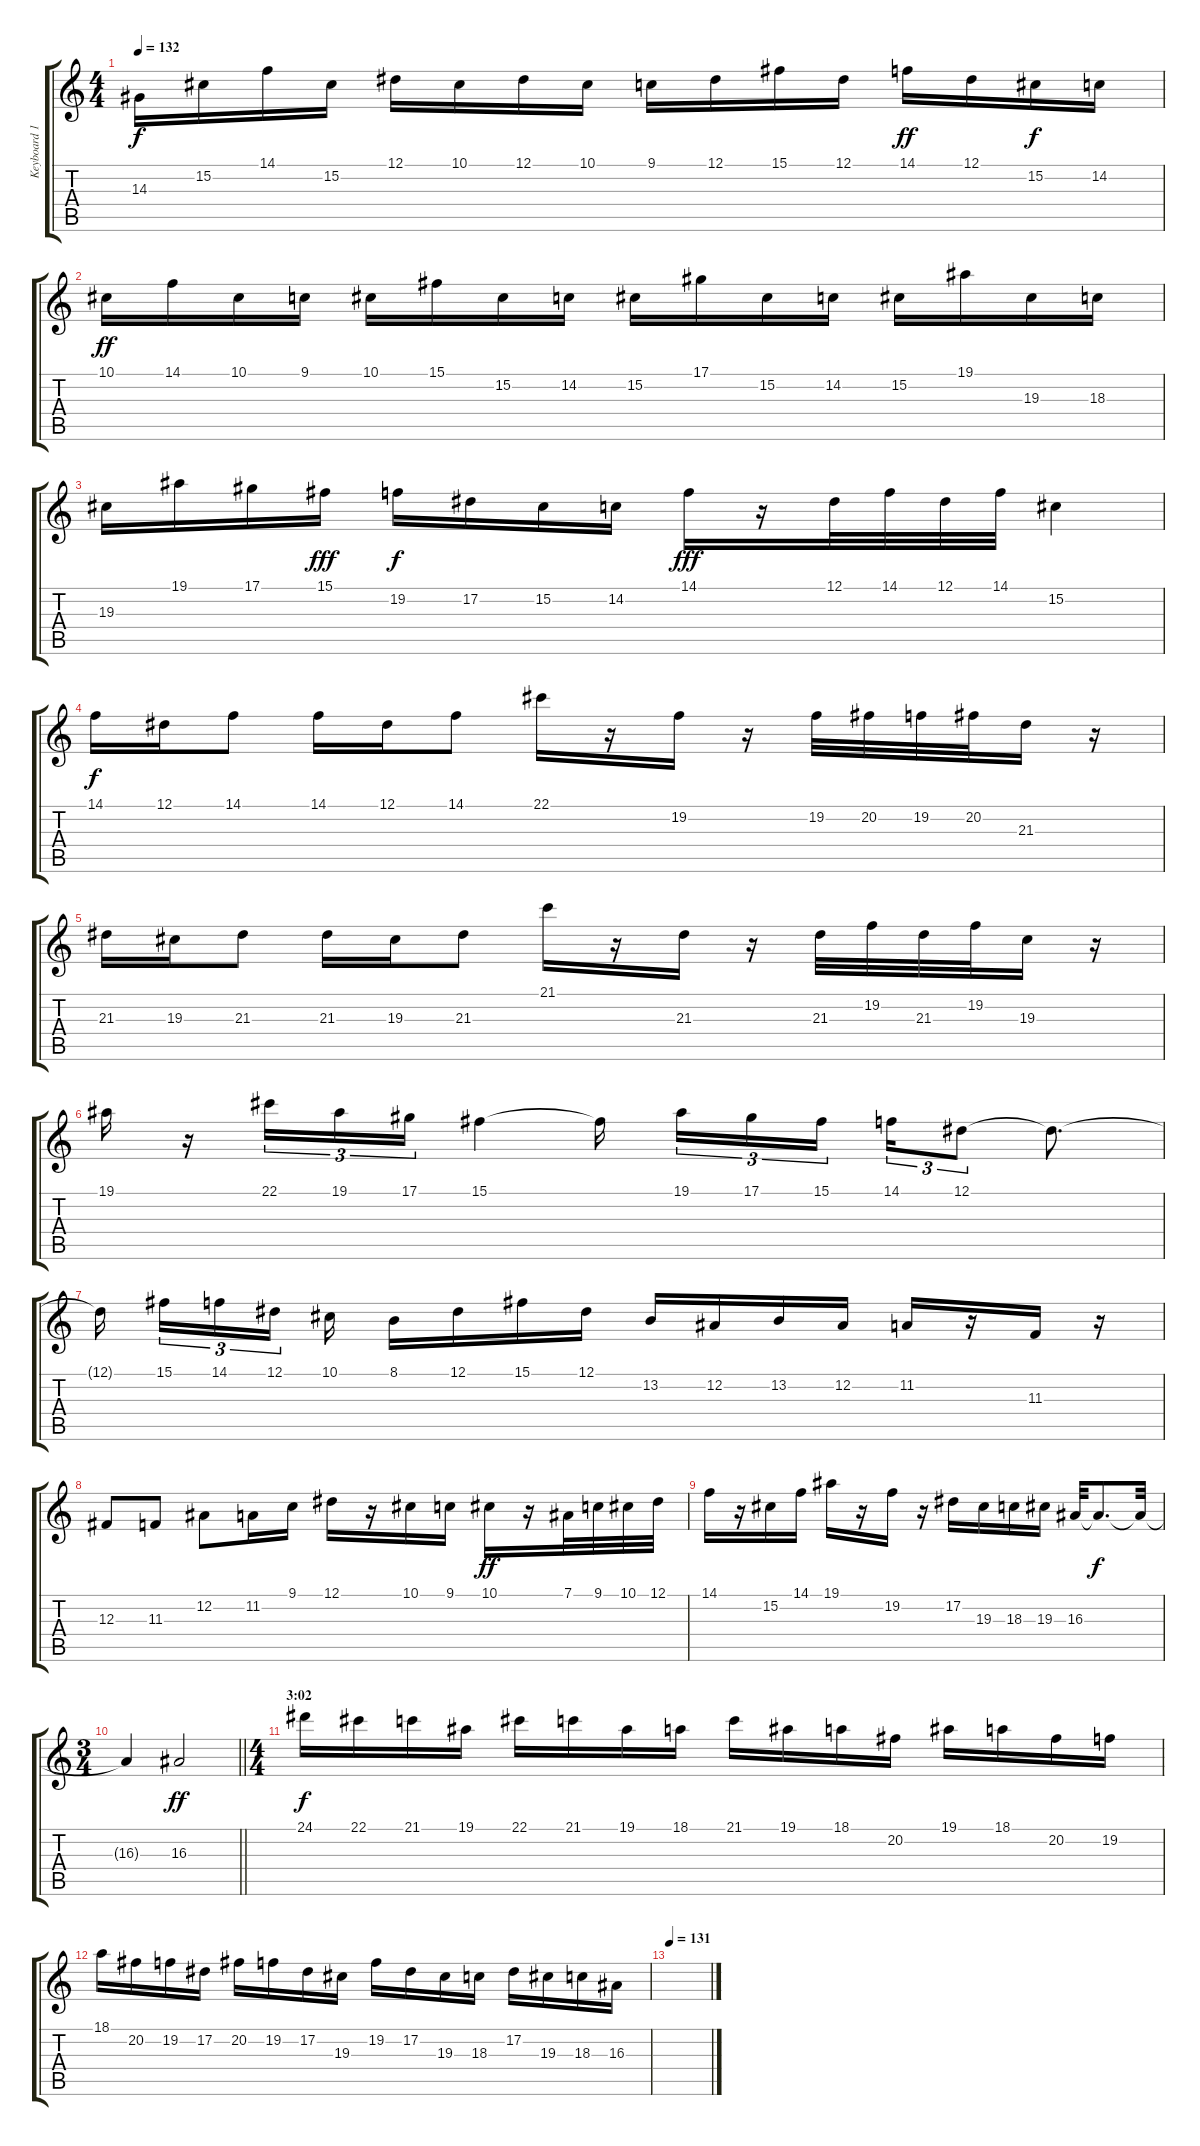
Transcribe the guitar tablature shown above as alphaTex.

\track ("Keyboard 1" "Keyboard 1") {instrument rockorgan}
\staff {score tabs}
\tuning (Eb4 Bb3 Gb3 Db3 Ab2 Eb2) {hide}
\ts (4 4)
\tempo 132
\clef g2
\ks c
14.3.16{dy f} 15.2.16 14.1.16 15.2.16 12.1.16 10.1.16 12.1.16 10.1.16 9.1.16 12.1.16 15.1.16 12.1.16 14.1.16{dy ff} 12.1.16 15.2.16{dy f} 14.2.16 |
10.1.16{dy ff} 14.1.16 10.1.16 9.1.16 10.1.16 15.1.16 15.2.16 14.2.16 15.2.16 17.1.16 15.2.16 14.2.16 15.2.16 19.1.16 19.3.16 18.3.16 |
19.3.16 19.1.16 17.1.16 15.1.16{dy fff} 19.2.16{dy f} 17.2.16 15.2.16 14.2.16 14.1.16{dy fff} r.16 12.1.32 14.1.32 12.1.32 14.1.32 15.2.4 |
14.1.16{dy f} 12.1.16 14.1.8 14.1.16 12.1.16 14.1.8 22.1.16 r.16 19.2.16 r.16 19.2.32 20.2.32 19.2.32 20.2.32 21.3.16 r.16 |
21.3.16 19.3.16 21.3.8 21.3.16 19.3.16 21.3.8 21.1.16 r.16 21.3.16 r.16 21.3.32 19.2.32 21.3.32 19.2.32 19.3.16 r.16 |
19.1.16 r.16 22.1.16{tu (3 2)} 19.1.16{tu (3 2)} 17.1.16{tu (3 2)} 15.1.4 15.1{t}.16{beam splitsecondary} 19.1.16{tu (3 2)} 17.1.16{tu (3 2)} 15.1.16{tu (3 2) beam splitsecondary} 14.1.16{tu (3 2)} 12.1.8{tu (3 2)} 12.1{t}.8{d} |
12.1{t}.16{beam splitsecondary} 15.1.16{tu (3 2)} 14.1.16{tu (3 2)} 12.1.16{tu (3 2) beam splitsecondary} 10.1.16 8.1.16 12.1.16 15.1.16 12.1.16 13.2.16 12.2.16 13.2.16 12.2.16 11.2.16 r.16 11.3.16 r.16 |
12.3.8 11.3.8 12.2.8 11.2.16 9.1.16 12.1.16 r.16 10.1.16 9.1.16 10.1.16{dy ff} r.16 7.1.32 9.1.32 10.1.32 12.1.32 |
14.1.16 r.16 15.2.16 14.1.16 19.1.16 r.16 19.2.16 r.16 17.2.16 19.3.16 18.3.16 19.3.16 16.3.32 16.3{t}.8{d dy f} 16.3{t}.32 |
\ts (3 4)
\barLineRight lightlight
16.3{t}.4 16.3.2{dy ff} |
\ts (4 4)
\section ("" "3:02")
24.1.16{dy f instrument rockorgan} 22.1.16 21.1.16 19.1.16 22.1.16 21.1.16 19.1.16 18.1.16 21.1.16 19.1.16 18.1.16 20.2.16 19.1.16 18.1.16 20.2.16 19.2.16 |
18.1.16 20.2.16 19.2.16 17.2.16 20.2.16 19.2.16 17.2.16 19.3.16 19.2.16 17.2.16 19.3.16 18.3.16 17.2.16 19.3.16 18.3.16 16.3.16 |
\tempo 131
